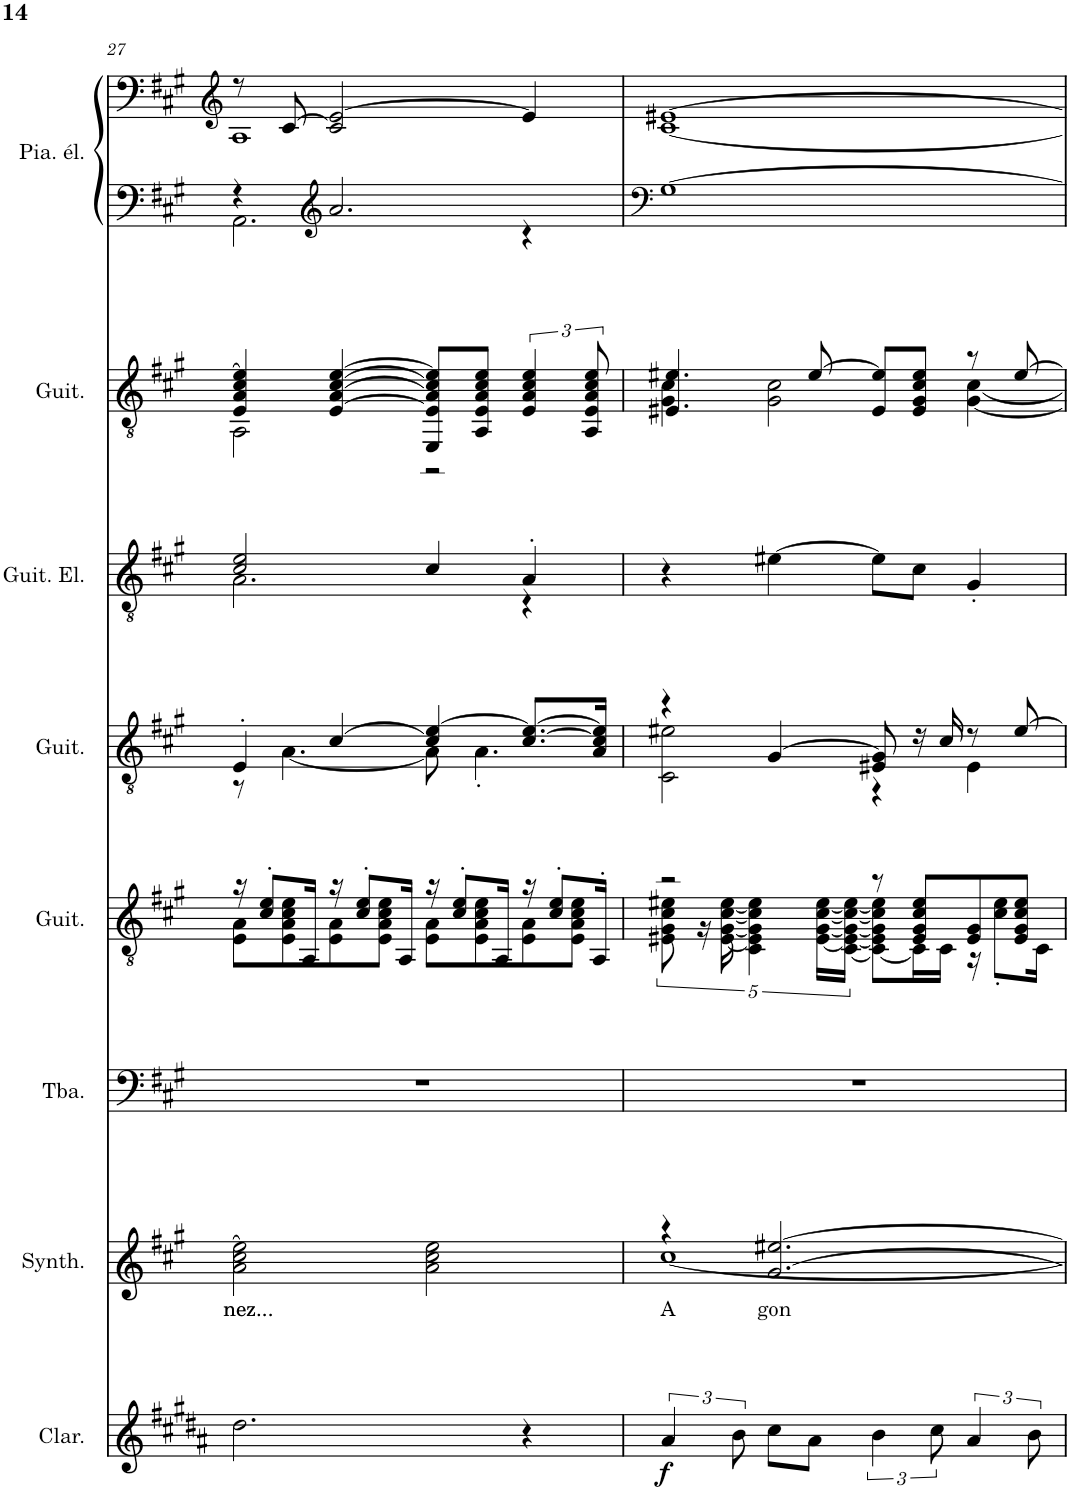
**kern	**dynam	**kern	**text	**kern	**kern	**kern	**kern	**kern	**kern	**kern
*part8	*part8	*part7	*part7	*part6	*part5	*part4	*part3	*part2	*part1	*part1
*staff9	*staff9	*staff8	*staff8	*staff7	*staff6	*staff5	*staff4	*staff3	*staff2	*staff1
*I"Clarinette	*	*I"Synthétiseur d'instruments à cordes	*	*I"Tuba (non spécifié)	*I"Guitare Acoustique	*I"Guitare Classique	*I"Guitare électrique	*I"Guitare Acoustique	*I"Piano électrique	*
*I'Clar.	*	*I'Synth.	*	*I'Tba.	*I'Guit.	*I'Guit.	*I'Guit. El.	*I'Guit.	*I'Pia. él.	*
!!LO:PB:g=z
*clefG2	*	*clefG2	*	*clefF4	*clefGv2	*clefGv2	*clefGv2	*clefGv2	*clefF4	*clefG2
*Trd1c2	*	*	*	*	*	*	*	*	*	*
*k[f#c#g#d#a#]	*	*k[f#c#g#]	*	*k[f#c#g#]	*k[f#c#g#]	*k[f#c#g#]	*k[f#c#g#]	*k[f#c#g#]	*k[f#c#g#]	*k[f#c#g#]
*M4/4	*	*M4/4	*	*M4/4	*M4/4	*M4/4	*M4/4	*M4/4	*M4/4	*M4/4
=27	=27	=27	=27	=27	=27	=27	=27	=27	=27	=27
!	!	!	!LO:LY:b	!	!	!	!	!	!	!
*	*	*	*	*	*^	*^	*^	*^	*^	*^
2.dd#\	.	2a\] 2cc#\] 2ee\]	nez...	1r	16r	8E\ 8A\L	4E'/	8r	2c#/] 2e/	2.A\]	4E/] 4A/] 4c#/] 4e/]	2AA\	4r	2.AA\	8r	1A
.	.	.	.	.	8c#/' 8e/'L	.	.	.	.	.	.	.	.	.	.	.
.	.	.	.	.	.	8E\ 8A\ 8c#\ 8e\	.	[4.A\	.	.	.	.	.	.	[8c#/	.
.	.	.	.	.	16AA/Jk	.	.	.	.	.	.	.	.	.	.	.
*	*	*	*	*	*	*	*	*	*	*	*	*	*clefG2	*	*	*
.	.	.	.	.	16r	8E\ 8A\	[4c#/	.	.	.	[4E/ [4A/ [4c#/ [4e/	.	2.a/	.	2c#/] [2e/	.
.	.	.	.	.	8c#/' 8e/'L	.	.	.	.	.	.	.	.	.	.	.
.	.	.	.	.	.	8E\ 8A\ 8c#\ 8e\J	.	.	.	.	.	.	.	.	.	.
.	.	.	.	.	16AA/Jk	.	.	.	.	.	.	.	.	.	.	.
.	.	2a\ 2cc#\ 2ee\	.	.	16r	8E\ 8A\L	4c#/] [4e/	8A\]	4c#/	.	8EE/ 8E/] 8A/] 8c#/] 8e/]L	2r	.	.	.	.
.	.	.	.	.	8c#/' 8e/'L	.	.	.	.	.	.	.	.	.	.	.
.	.	.	.	.	.	8E\ 8A\ 8c#\ 8e\	.	4.A'\	.	.	8AA/ 8E/ 8A/ 8c#/ 8e/J	.	.	.	.	.
.	.	.	.	.	16AA/Jk	.	.	.	.	.	.	.	.	.	.	.
4r	.	.	.	.	16r	8E\ 8A\	[8.c#/ 8.e/_L	.	4A'/	4r	6E/ 6A/ 6c#/ 6e/	.	.	4r	4e/]	.
.	.	.	.	.	8c#/' 8e/'L	.	.	.	.	.	.	.	.	.	.	.
.	.	.	.	.	.	8E\ 8A\ 8c#\ 8e\J	.	.	.	.	.	.	.	.	.	.
.	.	.	.	.	.	.	.	.	.	.	12AA/ 12E/ 12A/ 12c#/ 12e/	.	.	.	.	.
.	.	.	.	.	16AA'/Jk	.	16A/ 16c#/] 16e/]Jk	.	.	.	.	.	.	.	.	.
*	*	*	*	*	*	*	*	*	*v	*v	*	*	*v	*v	*	*
=28	=28	=28	=28	=28	=28	=28	=28	=28	=28	=28	=28	=28	=28	=28
*	*	*	*	*	*	*	*	*	*	*	*	*clefF4	*	*
!	!LO:DY:b	!	!LO:LY:b	!	!	!	!	!	!	!	!	!	!	!
*	*	*^	*	*	*	*	*	*	*	*	*	*	*	*
6a#/	f	4r	[1cc#	A	1r	2r	10E#X\ 10G#\ 10c#\ 10e#X\	4r	2C#\ 2e#X\	4r	4.E#X/ 4.e#X/	4G#\ 4c#\	[1G#	[1e#X	[1c#
.	.	.	.	.	.	.	20r	.	.	.	.	.	.	.	.
.	.	.	.	.	.	.	[20E#\ [20G#\ [20c#\ [20e#\	.	.	.	.	.	.	.	.
12b\	.	.	.	.	.	.	.	.	.	.	.	.	.	.	.
.	.	.	.	.	.	.	5C#\ 5E#\] 5G#\] 5c#\] 5e#\]	.	.	.	.	.	.	.	.
!	!	!	!	!LO:LY:b	!	!	!	!	!	!	!	!	!	!	!
8cc#\L	.	[2.g#/ [2.ee#X/	.	gon	.	.	.	[4G#/	.	[4e#X\	.	2G#\ 2c#\	.	.	.
8a#\J	.	.	.	.	.	.	.	.	.	.	[8e#/	.	.	.	.
.	.	.	.	.	.	.	[20E#\ [20G#\ [20c#\ [20e#\LL	.	.	.	.	.	.	.	.
.	.	.	.	.	.	.	[20C#\ 20E#\_ 20G#\_ 20c#\_ 20e#\_JJ	.	.	.	.	.	.	.	.
6b\	.	.	.	.	.	8r	8C#\_ 8E#\] 8G#\] 8c#\] 8e#\]L	8E#X/ 8G#/]	4r	8e#\L]	8E#/ 8e#/]L	.	.	.	.
.	.	.	.	.	.	8E#/ 8G#/ 8c#/ 8e#/L	16C#\L]	16r	.	8c#\J	8E#/ 8G#/ 8c#/ 8e#/J	.	.	.	.
12cc#\	.	.	.	.	.	.	.	.	.	.	.	.	.	.	.
.	.	.	.	.	.	.	16C#\JJ	16c#/	.	.	.	.	.	.	.
6a#/	.	.	.	.	.	8E#/ 8G#/	16r	8r	4E#\	4G#'/	8r	[4G#\ [4c#\	.	.	.
.	.	.	.	.	.	.	8c#\' 8e#\'L	.	.	.	.	.	.	.	.
.	.	.	.	.	.	8E#/ 8G#/ 8c#/ 8e#/J	.	[8e#/	.	.	[8e#/	.	.	.	.
12b\	.	.	.	.	.	.	.	.	.	.	.	.	.	.	.
.	.	.	.	.	.	.	16C#\Jk	.	.	.	.	.	.	.	.
*	*	*	*	*	*	*v	*v	*	*	*	*v	*v	*	*v	*v
*	*	*v	*v	*	*	*	*v	*v	*	*	*	*
=	=	=	=	=	=	=	=	=	=	=
*-	*-	*-	*-	*-	*-	*-	*-	*-	*-	*-
